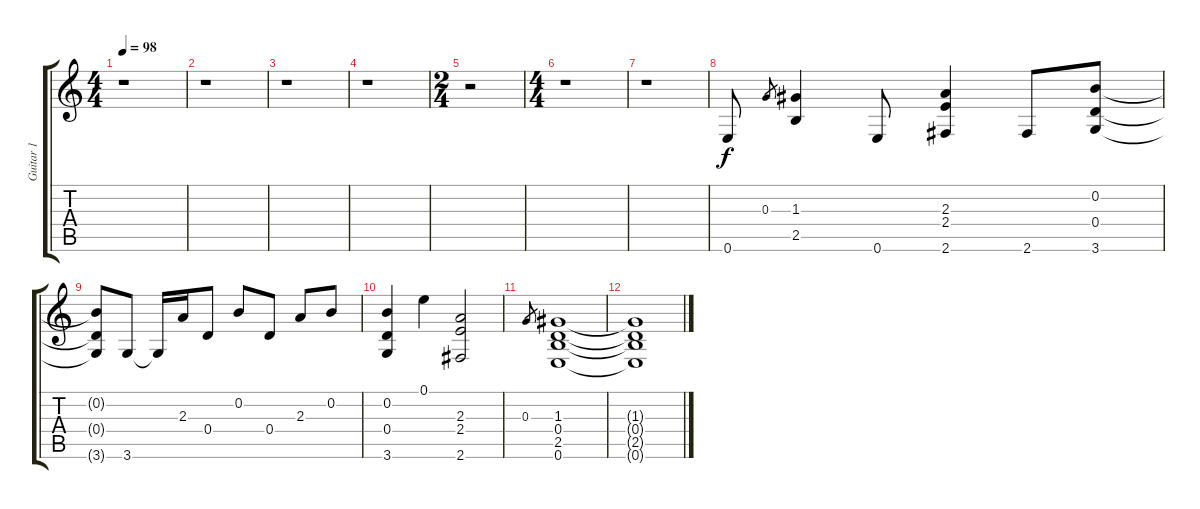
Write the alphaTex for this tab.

\track ("Guitar 1" "Guitar 1") {instrument acousticguitarsteel}
\staff {score tabs}
\tuning (E4 B3 G3 D3 A2 E2) {hide}
\ts (4 4)
\tempo 98
\clef g2
\ks c
r.1{dy f} |
r.1 |
r.1 |
r.1 |
\ts (2 4)
r.2 |
\ts (4 4)
r.1 |
r.1 |
0.6.8 0.3.8{gr} (1.3 2.5).4 0.6.8 (2.3 2.4 2.6).4 2.6.8 (0.2 0.4 3.6).8 |
(0.2{t} 0.4{t} 3.6{t}).8 3.6.8 3.6{t}.16 2.3.16 0.4.8 0.2.8 0.4.8 2.3.8 0.2.8 |
(0.2 0.4 3.6).4 0.1.4 (2.3 2.4 2.6).2 |
0.3.8{gr} (1.3 0.4 2.5 0.6).1 |
(1.3{t} 0.4{t} 2.5{t} 0.6{t}).1
